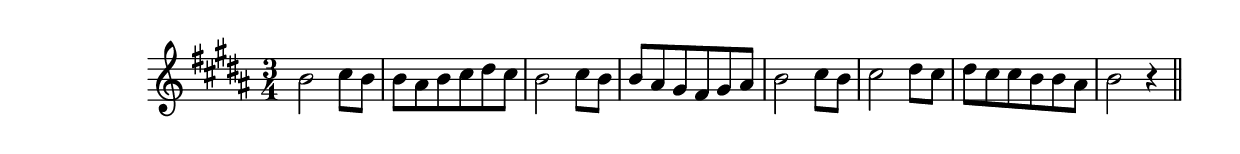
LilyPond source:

\version "2.14.0"
%{\header {
  composer = "L.R. Lewis" % 421
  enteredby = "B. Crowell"
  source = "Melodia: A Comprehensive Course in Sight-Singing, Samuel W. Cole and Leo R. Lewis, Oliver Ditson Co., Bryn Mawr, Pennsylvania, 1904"
}%}
\score{{\key b \major
\time 3/4
%{\tempo 4=130
%}\relative b' {
  b2 cis8 b | b8 ais b cis dis cis | b2 cis8 b | b8 ais gis fis gis ais | b2 cis8 b | cis2 dis8 cis | dis8 cis cis b b ais | b2 r4 
  \bar "||"
}

}}